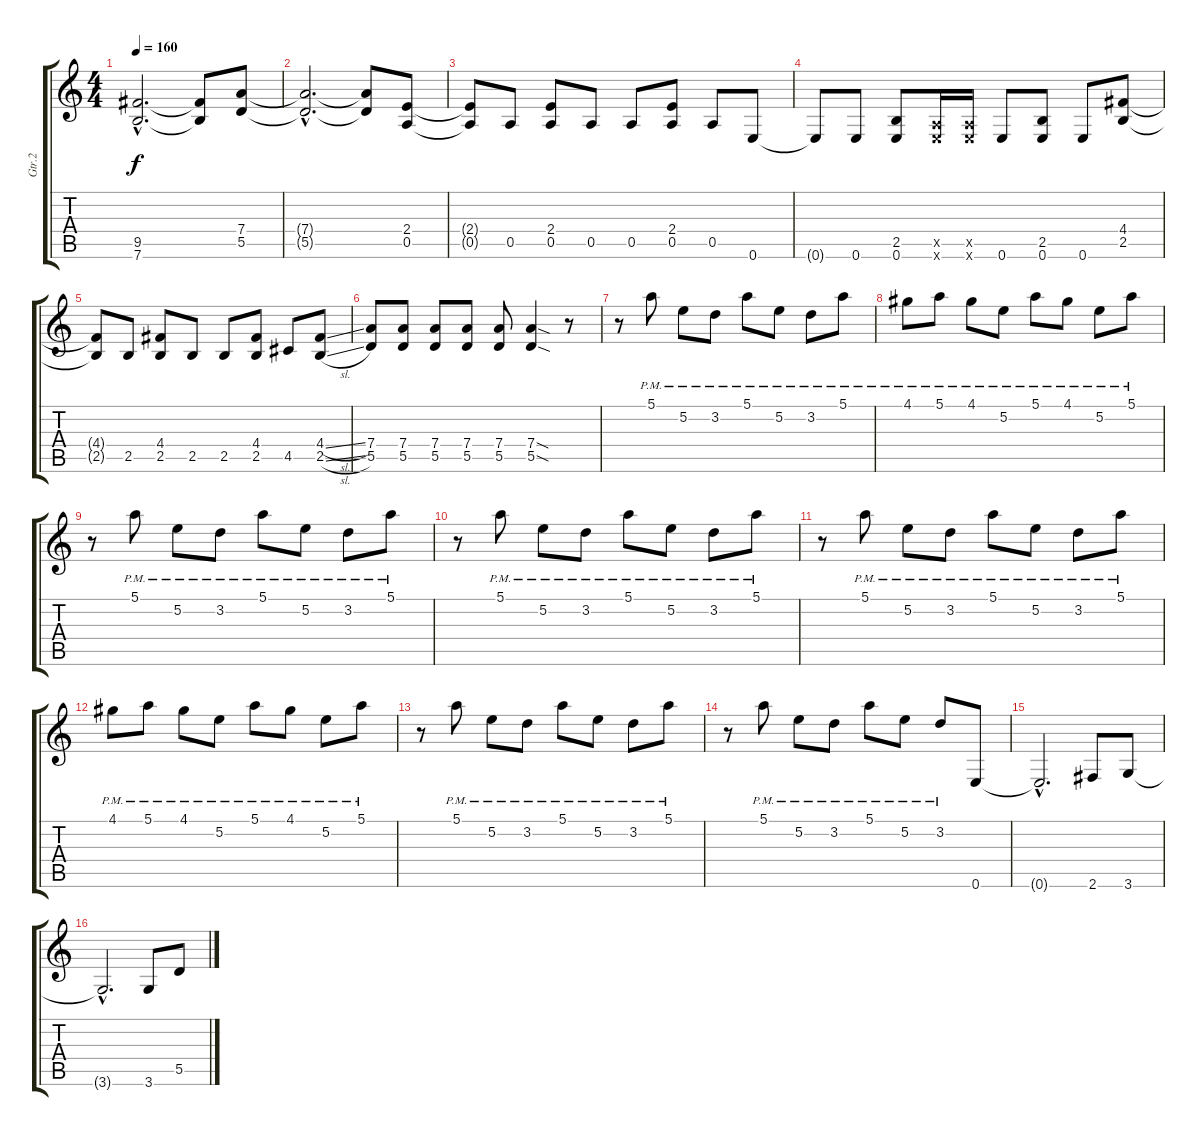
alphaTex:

\track ("Gtr.2" "Gtr.2") {instrument overdrivenguitar}
\staff {score tabs}
\tuning (E4 B3 G3 D3 A2 E2) {hide}
\ts (4 4)
\tempo 160
\clef g2
\ks c
(9.5{hac t} 7.6{hac t}).2{d dy f} (9.5{t} 7.6{t}).8 (7.4 5.5).8 |
(7.4{hac t} 5.5{hac t}).2{d} (7.4{t} 5.5{t}).8 (2.4 0.5).8 |
(2.4{t} 0.5{t}).8 0.5.8 (2.4 0.5).8 0.5.8 0.5.8 (2.4 0.5).8 0.5.8 0.6.8 |
0.6{t}.8 0.6.8 (2.5 0.6).8 (0.5{x} 0.6{x}).16 (0.5{x} 0.6{x}).16 0.6.8 (2.5 0.6).8 0.6.8 (4.4 2.5).8 |
(4.4{t} 2.5{t}).8 2.5.8 (4.4 2.5).8 2.5.8 2.5.8 (4.4 2.5).8 4.5.8 (4.4{sl} 2.5{sl}).8 |
(7.4 5.5).8 (7.4 5.5).8 (7.4 5.5).8 (7.4 5.5).8 (7.4 5.5).8 (7.4{sod} 5.5{sod}).4 r.8 |
r.8 5.1{pm}.8 5.2{pm}.8 3.2{pm}.8 5.1{pm}.8 5.2{pm}.8 3.2{pm}.8 5.1{pm}.8 |
4.1{pm}.8 5.1{pm}.8 4.1{pm}.8 5.2{pm}.8 5.1{pm}.8 4.1{pm}.8 5.2{pm}.8 5.1{pm}.8 |
r.8 5.1{pm}.8 5.2{pm}.8 3.2{pm}.8 5.1{pm}.8 5.2{pm}.8 3.2{pm}.8 5.1{pm}.8 |
r.8 5.1{pm}.8 5.2{pm}.8 3.2{pm}.8 5.1{pm}.8 5.2{pm}.8 3.2{pm}.8 5.1{pm}.8 |
r.8 5.1{pm}.8 5.2{pm}.8 3.2{pm}.8 5.1{pm}.8 5.2{pm}.8 3.2{pm}.8 5.1{pm}.8 |
4.1{pm}.8 5.1{pm}.8 4.1{pm}.8 5.2{pm}.8 5.1{pm}.8 4.1{pm}.8 5.2{pm}.8 5.1{pm}.8 |
r.8 5.1{pm}.8 5.2{pm}.8 3.2{pm}.8 5.1{pm}.8 5.2{pm}.8 3.2{pm}.8 5.1{pm}.8 |
r.8 5.1{pm}.8 5.2{pm}.8 3.2{pm}.8 5.1{pm}.8 5.2{pm}.8 3.2{pm}.8 0.6.8 |
0.6{hac t}.2{d} 2.6.8 3.6.8 |
3.6{hac t}.2{d} 3.6.8 5.5.8
